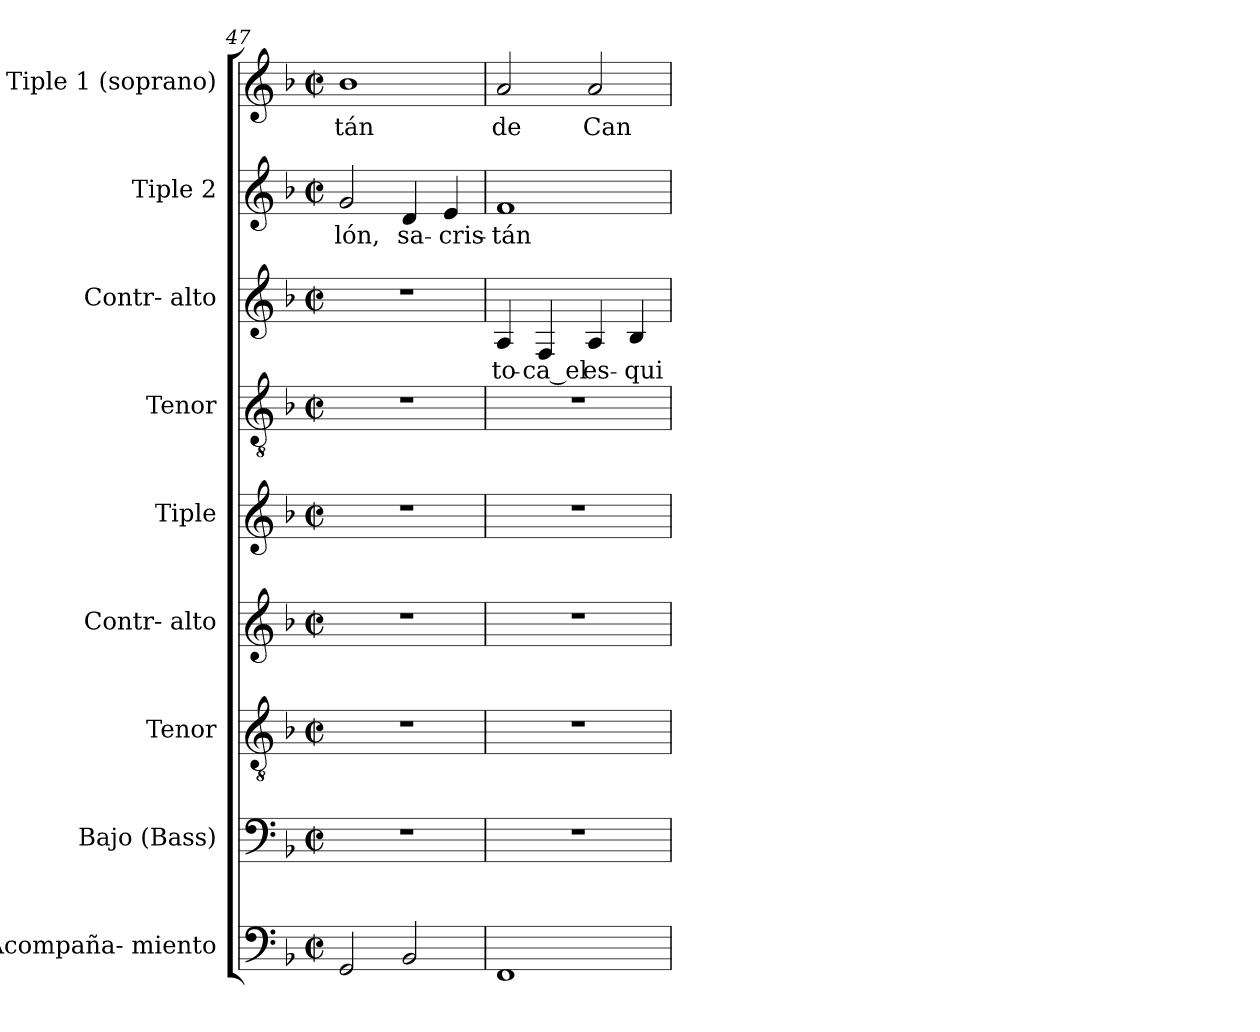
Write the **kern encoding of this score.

**kern	**kern	**kern	**kern	**kern	**kern	**kern	**text	**kern	**text	**kern	**text
*part9	*part8	*part7	*part6	*part5	*part4	*part3	*part3	*part2	*part2	*part1	*part1
*staff9	*staff8	*staff7	*staff6	*staff5	*staff4	*staff3	*staff3	*staff2	*staff2	*staff1	*staff1
*I"Acompaña- miento	*I"Bajo (Bass)	*I"Tenor	*I"Contr- alto	*I"Tiple	*I"Tenor	*I"Contr- alto	*	*I"Tiple 2	*	*I"Tiple 1 (soprano)	*
*I'Cont.	*I'B.	*I'T.	*I'A.	*	*I'T.	*I'A.	*	*	*	*I'S.	*
*clefF4	*clefF4	*clefGv2	*clefG2	*clefG2	*clefGv2	*clefG2	*	*clefG2	*	*clefG2	*
*	*	*ITrd7c12	*	*	*ITrd7c12	*	*	*	*	*	*
*k[b-]	*k[b-]	*k[b-]	*k[b-]	*k[b-]	*k[b-]	*k[b-]	*	*k[b-]	*	*k[b-]	*
*F:	*F:	*F:	*F:	*F:	*F:	*F:	*	*F:	*	*F:	*
*M2/2	*M2/2	*M2/2	*M2/2	*M2/2	*M2/2	*M2/2	*	*M2/2	*	*M2/2	*
*met(c|)	*met(c|)	*met(c|)	*met(c|)	*met(c|)	*met(c|)	*met(c|)	*	*met(c|)	*	*met(c|)	*
=47	=47	=47	=47	=47	=47	=47	=47	=47	=47	=47	=47
!	!	!	!	!	!	!	!	!	!LO:LY:b:color=#000000	!	!
!	!	!	!	!	!	!	!	!	!	!	!LO:LY:b:color=#000000
2GGi/	1r	1r	1r	1r	1r	1r	.	2gi/	-lón,	1b-i	-tán
!	!	!	!	!	!	!	!	!	!LO:LY:b:color=#000000	!	!
2BB-i/	.	.	.	.	.	.	.	4di/	sa-	.	.
!	!	!	!	!	!	!	!	!	!LO:LY:b:color=#000000	!	!
.	.	.	.	.	.	.	.	4ei/	-cris-	.	.
=48	=48	=48	=48	=48	=48	=48	=48	=48	=48	=48	=48
!	!	!	!	!	!	!	!LO:LY:b:color=#000000	!	!	!	!
!	!	!	!	!	!	!	!	!	!LO:LY:b:color=#000000	!	!
!	!	!	!	!	!	!	!	!	!	!	!LO:LY:b:color=#000000
1FFi	1r	1r	1r	1r	1r	4Ai/	to-	1fi	-tán	2ai/	de
!	!	!	!	!	!	!	!LO:LY:b:color=#000000	!	!	!	!
.	.	.	.	.	.	4Fi/	-ca_el	.	.	.	.
!	!	!	!	!	!	!	!LO:LY:b:color=#000000	!	!	!	!
!	!	!	!	!	!	!	!	!	!	!	!LO:LY:b:color=#000000
.	.	.	.	.	.	4Ai/	es-	.	.	2ai/	Can-
!	!	!	!	!	!	!	!LO:LY:b:color=#000000	!	!	!	!
.	.	.	.	.	.	4B-i/	-qui-	.	.	.	.
=	=	=	=	=	=	=	=	=	=	=	=
*-	*-	*-	*-	*-	*-	*-	*-	*-	*-	*-	*-
